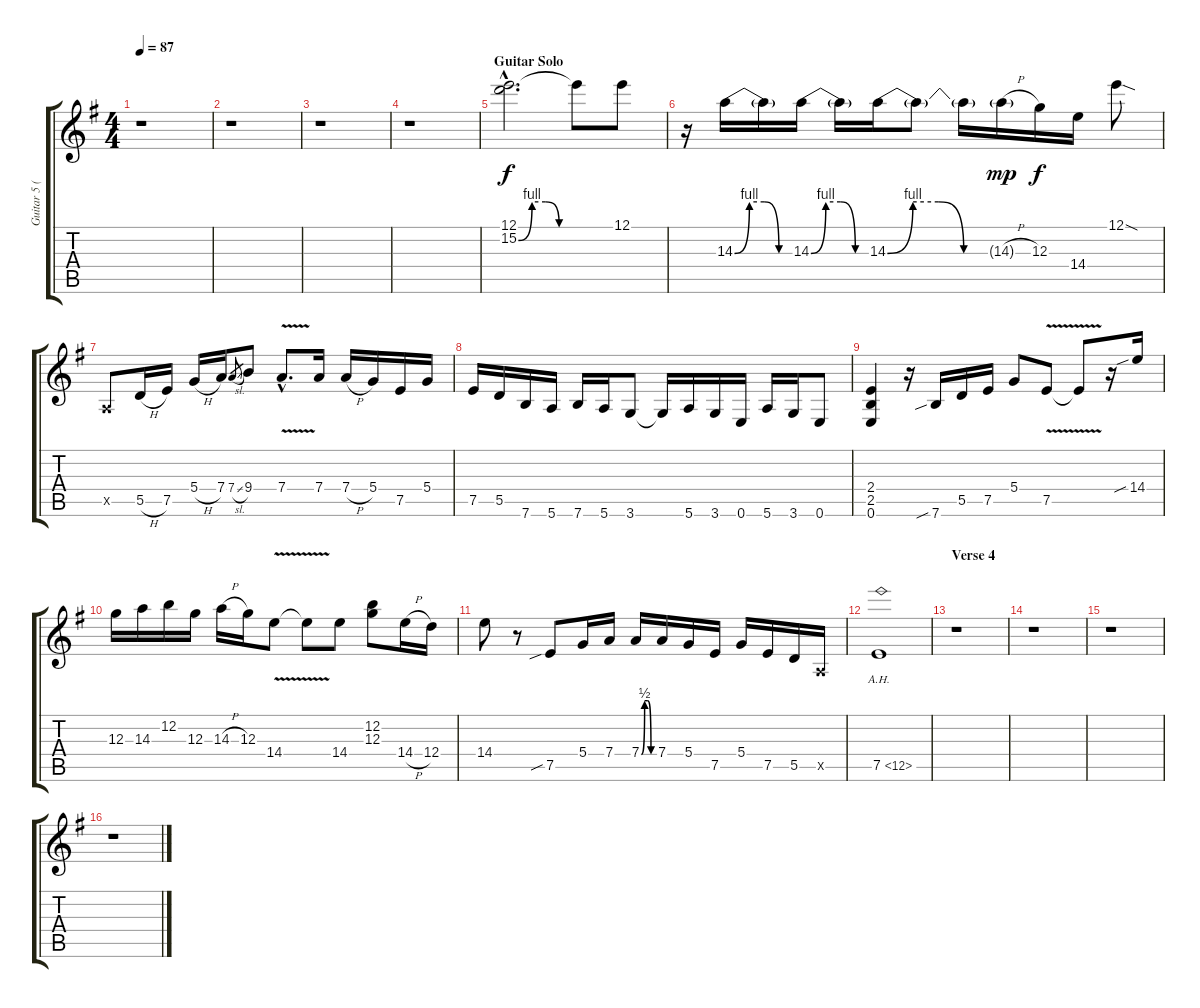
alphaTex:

\track ("Guitar 5 (Solo)" "Guitar 5 (") {instrument distortionguitar}
\staff {score tabs}
\tuning (E4 B3 G3 D3 A2 E2) {hide}
\ts (4 4)
\tempo 87
\clef g2
\ks g
r.1{dy f} |
r.1 |
r.1 |
r.1 |
\section ("" "Guitar Solo")
(12.1{hac} 15.2{be (custom 0 0 15 4 30 4 45 0 60 0) hac}).2{d} 12.1{t}.8 12.1.8 |
r.16 14.3{be (custom 0 0 15 4 30 4 45 0 60 0)}.16 14.3{t}.16 14.3{be (custom 0 0 15 4 30 4 45 0 60 0)}.16 14.3{t}.16 14.3{be (custom 0 0 15 4 30 4 45 0 60 0)}.16 14.3{t}.8 14.3{t}.16 14.3{h g}.16{dy mp} 12.3.16{dy f} 14.4.16 12.1{sod}.8 |
0.5{x}.8 5.5{h}.16 7.5.16 5.4{h}.16 7.4.16 7.4{sl}.8{gr} 9.4.8 7.4{v hac}.8{d} 7.4.16 7.4{h}.16 5.4.16 7.5.16 5.4.16 |
7.5.16 5.5.16 7.6.16 5.6.16 7.6.16 5.6.16 3.6.8 3.6{t}.16 5.6.16 3.6.16 0.6.16 5.6.16 3.6.16 0.6.8 |
(2.4 2.5 0.6).4 r.16 7.6{sib}.16 5.5.16 7.5.16 5.4.8 7.5{v}.8 7.5{t}.8 r.16 14.4{sib}.16 |
12.3.16 14.3.16 12.2.16 12.3.16 14.3{h}.16 12.3.16 14.4{v}.8 14.4{t}.8 14.4.8 (12.2 12.3).8 14.4{h}.16 12.4.16 |
14.4.8 r.8 7.5{sib}.8 5.4.16 7.4.16 7.4{be (custom 0 0 15 2 30 2 45 0 60 0)}.16 7.4.16 5.4.16 7.5.16 5.4.16 7.5.16 5.5.16 0.5{x}.16 |
7.5{ah 5}.1 |
\section ("" "Verse 4")
r.1 |
r.1 |
r.1 |
r.1
